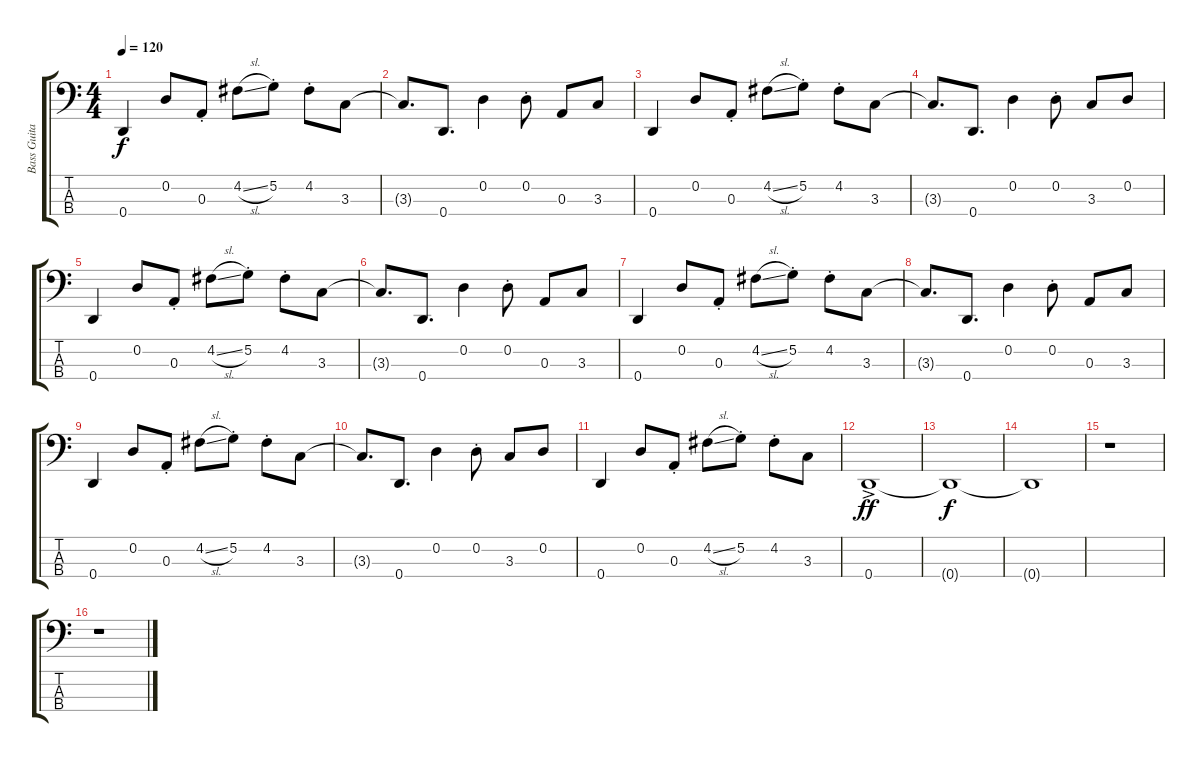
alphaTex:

\track ("Bass Guitar" "Bass Guita") {instrument electricbassfinger}
\staff {score tabs}
\tuning (G2 D2 A1 D1) {hide}
\ts (4 4)
\tempo 120
\clef f4
\ks c
0.4.4{dy f} 0.2.8 0.3{st}.8 4.2{sl}.8 5.2{st}.8 4.2{st}.8 3.3.8 |
3.3{t}.8{d} 0.4.8{d} 0.2.4 0.2{st}.8 0.3.8 3.3.8 |
0.4.4 0.2.8 0.3{st}.8 4.2{sl}.8 5.2{st}.8 4.2{st}.8 3.3.8 |
3.3{t}.8{d} 0.4.8{d} 0.2.4 0.2{st}.8 3.3.8 0.2.8 |
0.4.4 0.2.8 0.3{st}.8 4.2{sl}.8 5.2{st}.8 4.2{st}.8 3.3.8 |
3.3{t}.8{d} 0.4.8{d} 0.2.4 0.2{st}.8 0.3.8 3.3.8 |
0.4.4 0.2.8 0.3{st}.8 4.2{sl}.8 5.2{st}.8 4.2{st}.8 3.3.8 |
3.3{t}.8{d} 0.4.8{d} 0.2.4 0.2{st}.8 0.3.8 3.3.8 |
0.4.4 0.2.8 0.3{st}.8 4.2{sl}.8 5.2{st}.8 4.2{st}.8 3.3.8 |
3.3{t}.8{d} 0.4.8{d} 0.2.4 0.2{st}.8 3.3.8 0.2.8 |
0.4.4 0.2.8 0.3{st}.8 4.2{sl}.8 5.2{st}.8 4.2{st}.8 3.3.8 |
0.4{ac}.1{dy ff} |
0.4{t}.1{dy f} |
0.4{t}.1 |
r.1 |
r.1
